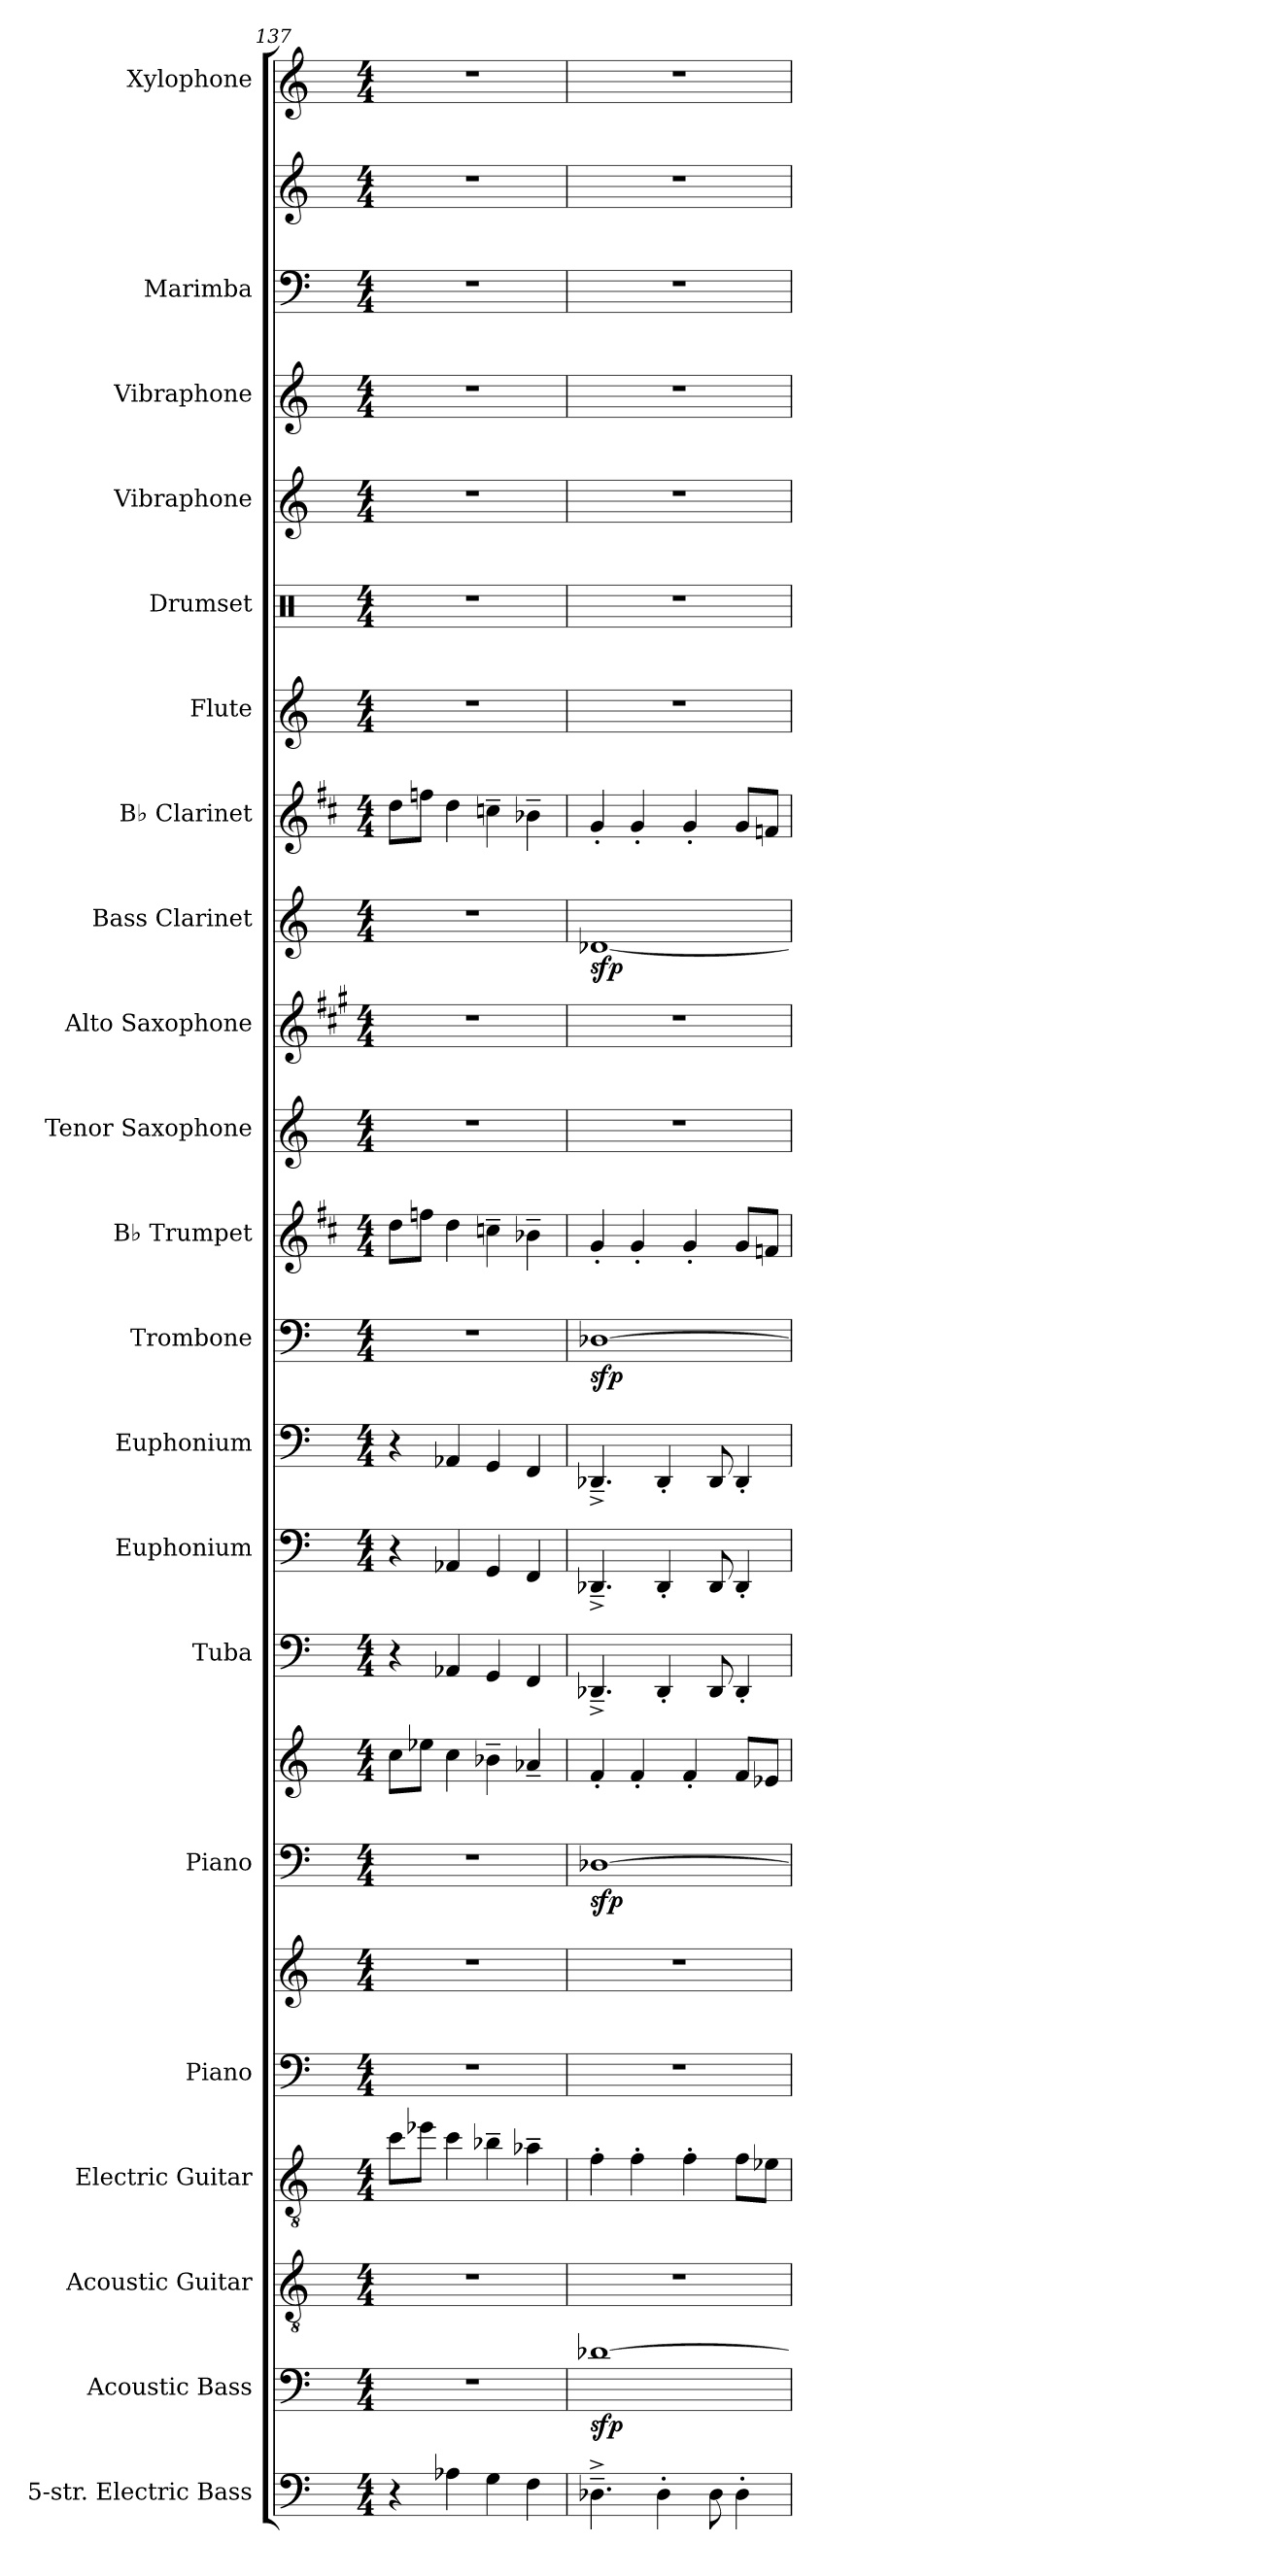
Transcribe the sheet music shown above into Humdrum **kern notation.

**kern	**kern	**dynam	**kern	**kern	**kern	**kern	**kern	**kern	**dynam	**kern	**kern	**kern	**kern	**dynam	**kern	**kern	**kern	**kern	**dynam	**kern	**kern	**kern	**kern	**kern	**kern	**kern	**kern
*part21	*part20	*part20	*part19	*part18	*part17	*part17	*part16	*part16	*part16	*part15	*part14	*part13	*part12	*part12	*part11	*part10	*part9	*part8	*part8	*part7	*part6	*part5	*part4	*part3	*part2	*part2	*part1
*staff24	*staff23	*staff23	*staff22	*staff21	*staff20	*staff19	*staff18	*staff17	*staff17/18	*staff16	*staff15	*staff14	*staff13	*staff13	*staff12	*staff11	*staff10	*staff9	*staff9	*staff8	*staff7	*staff6	*staff5	*staff4	*staff3	*staff2	*staff1
*I"5-str. Electric Bass	*I"Acoustic Bass	*	*I"Acoustic Guitar	*I"Electric Guitar	*I"Piano	*	*I"Piano	*	*	*I"Tuba	*I"Euphonium	*I"Euphonium	*I"Trombone	*	*I"B♭ Trumpet	*I"Tenor Saxophone	*I"Alto Saxophone	*I"Bass Clarinet	*	*I"B♭ Clarinet	*I"Flute	*I"Drumset	*I"Vibraphone	*I"Vibraphone	*I"Marimba	*	*I"Xylophone
*I'El. B.	*I'Bass	*	*I'Guit.	*I'El. Guit.	*I'Pno.	*	*I'Pno.	*	*	*I'Tba.	*I'Euph.	*I'Euph.	*I'Tbn.	*	*I'B♭ Tpt.	*I'T. Sax.	*I'A. Sax.	*I'B. Cl.	*	*I'B♭ Cl.	*I'Fl.	*I'Drs.	*I'Vib.	*I'Vib.	*I'Mrm.	*	*I'Xyl.
*clefF4	*clefF4	*	*clefGv2	*clefGv2	*clefF4	*clefG2	*clefF4	*clefG2	*	*clefF4	*clefF4	*clefF4	*clefF4	*	*clefG2	*clefG2	*clefG2	*clefG2	*	*clefG2	*clefG2	*clefX	*clefG2	*clefG2	*clefF4	*clefG2	*clefG2
*ITrd7c12	*ITrd7c12	*	*	*	*	*	*	*	*	*	*	*	*	*	*ITrd1c2	*ITrd8c14	*ITrd5c9	*ITrd8c14	*	*ITrd1c2	*	*	*	*	*	*	*ITrd-7c-12
*k[]	*k[]	*	*k[]	*k[]	*k[]	*k[]	*k[]	*k[]	*	*k[]	*k[]	*k[]	*k[]	*	*k[]	*k[]	*k[]	*k[]	*	*k[]	*k[]	*k[]	*k[]	*k[]	*k[]	*k[]	*k[]
*M4/4	*M4/4	*	*M4/4	*M4/4	*M4/4	*M4/4	*M4/4	*M4/4	*	*M4/4	*M4/4	*M4/4	*M4/4	*	*M4/4	*M4/4	*M4/4	*M4/4	*	*M4/4	*M4/4	*M4/4	*M4/4	*M4/4	*M4/4	*M4/4	*M4/4
=137	=137	=137	=137	=137	=137	=137	=137	=137	=137	=137	=137	=137	=137	=137	=137	=137	=137	=137	=137	=137	=137	=137	=137	=137	=137	=137	=137
4r	1r	.	1r	8cc\L	1r	1r	1r	8cc\L	.	4r	4r	4r	1r	.	8cc\L	1r	1r	1r	.	8cc\L	1r	1r	1r	1r	1r	1r	1r
.	.	.	.	8ee-X\J	.	.	.	8ee-X\J	.	.	.	.	.	.	8ee-X\J	.	.	.	.	8ee-X\J	.	.	.	.	.	.	.
4AA-X\	.	.	.	4cc\	.	.	.	4cc\	.	4AA-X/	4AA-X/	4AA-X/	.	.	4cc\	.	.	.	.	4cc\	.	.	.	.	.	.	.
4GG\	.	.	.	4b-X~\	.	.	.	4b-X~\	.	4GG/	4GG/	4GG/	.	.	4b-X~\	.	.	.	.	4b-X~\	.	.	.	.	.	.	.
4FF\	.	.	.	4a-X~\	.	.	.	4a-X~/	.	4FF/	4FF/	4FF/	.	.	4a-X~\	.	.	.	.	4a-X~\	.	.	.	.	.	.	.
=138	=138	=138	=138	=138	=138	=138	=138	=138	=138	=138	=138	=138	=138	=138	=138	=138	=138	=138	=138	=138	=138	=138	=138	=138	=138	=138	=138
!	!	!LO:DY:b	!	!	!	!	!	!	!LO:DY:b=2	!	!	!	!	!LO:DY:b	!	!	!	!	!LO:DY:b	!	!	!	!	!	!	!	!
4.DD-X~^\	[1D-X	sfp	1r	4f'\	1r	1r	[1D-X	4f'/	sfp	4.DD-X~^/	4.DD-X~^/	4.DD-X~^/	[1D-X	sfp	4f'/	1r	1r	[1D-X	sfp	4f'/	1r	1r	1r	1r	1r	1r	1r
.	.	.	.	4f'\	.	.	.	4f'/	.	.	.	.	.	.	4f'/	.	.	.	.	4f'/	.	.	.	.	.	.	.
4DD-'\	.	.	.	.	.	.	.	.	.	4DD-'/	4DD-'/	4DD-'/	.	.	.	.	.	.	.	.	.	.	.	.	.	.	.
.	.	.	.	4f'\	.	.	.	4f'/	.	.	.	.	.	.	4f'/	.	.	.	.	4f'/	.	.	.	.	.	.	.
8DD-\	.	.	.	.	.	.	.	.	.	8DD-/	8DD-/	8DD-/	.	.	.	.	.	.	.	.	.	.	.	.	.	.	.
4DD-'\	.	.	.	8f\L	.	.	.	8f/L	.	4DD-'/	4DD-'/	4DD-'/	.	.	8f/L	.	.	.	.	8f/L	.	.	.	.	.	.	.
.	.	.	.	8e-X\J	.	.	.	8e-X/J	.	.	.	.	.	.	8e-X/J	.	.	.	.	8e-X/J	.	.	.	.	.	.	.
=	=	=	=	=	=	=	=	=	=	=	=	=	=	=	=	=	=	=	=	=	=	=	=	=	=	=	=
*-	*-	*-	*-	*-	*-	*-	*-	*-	*-	*-	*-	*-	*-	*-	*-	*-	*-	*-	*-	*-	*-	*-	*-	*-	*-	*-	*-
